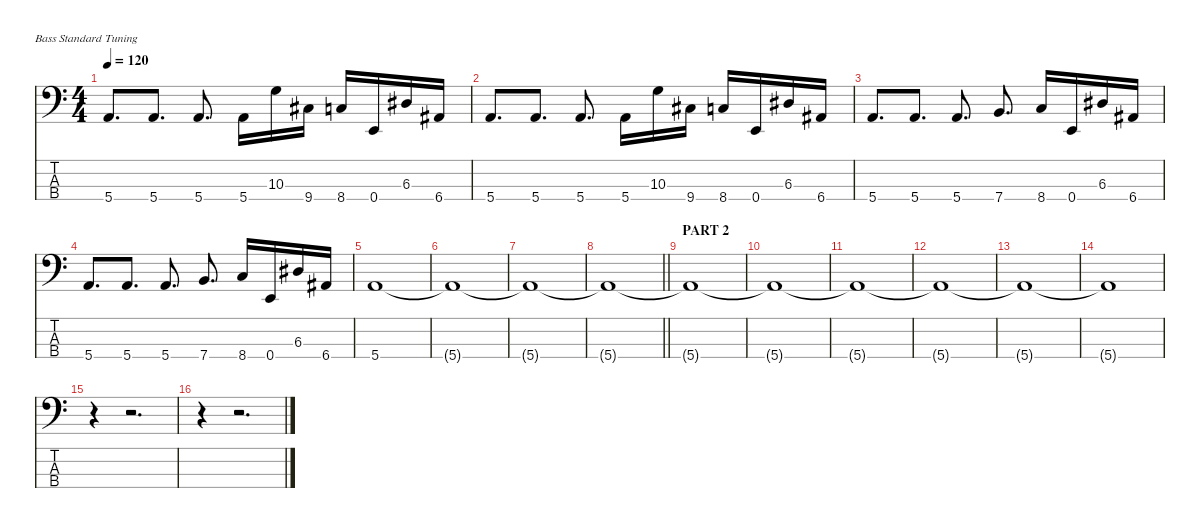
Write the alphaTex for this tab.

\defaultSystemsLayout 4
\hideDynamics
\bracketExtendMode nobrackets
\singleTrackTrackNamePolicy hidden
\multiTrackTrackNamePolicy hidden
\firstSystemTrackNameMode fullname
\firstSystemTrackNameOrientation horizontal
\otherSystemsTrackNameOrientation horizontal
\track ("Martin Mendez - Bass" "el.bs.") {instrument electricbassfinger}
\staff {score tabs}
\tuning (G2 D2 A1 E1)
\ts (4 4)
\tempo 120
\clef f4
\ks c
5.4.8{d dy ff beam Up} 5.4.8{d beam Up} 5.4.8{d beam Up} 5.4.16{beam Down} 10.3.16{dy f beam Down} 9.4{acc #}.16{beam Down} 8.4.16{dy ff beam Up} 0.4.16{beam Up} 6.3{acc #}.16{dy f beam Up} 6.4{acc #}.16{dy ff beam Up} |
5.4.8{d beam Up} 5.4.8{d beam Up} 5.4.8{d beam Up} 5.4.16{beam Down} 10.3.16{dy f beam Down} 9.4{acc #}.16{beam Down} 8.4.16{dy ff beam Up} 0.4.16{beam Up} 6.3{acc #}.16{dy f beam Up} 6.4{acc #}.16{dy ff beam Up} |
5.4.8{d beam Up} 5.4.8{d beam Up} 5.4.8{d beam Up} 7.4.8{d beam Up} 8.4.16{beam Up} 0.4.16{beam Up} 6.3{acc #}.16{dy f beam Up} 6.4{acc #}.16{dy ff beam Up} |
5.4.8{d beam Up} 5.4.8{d beam Up} 5.4.8{d beam Up} 7.4.8{d beam Up} 8.4.16{beam Up} 0.4.16{beam Up} 6.3{acc #}.16{dy f beam Up} 6.4{acc #}.16{dy ff beam Up} |
5.4.1{beam Up} |
5.4{t}.1{dy f beam Up} |
5.4{t}.1{beam Up} |
\barLineRight lightlight
5.4{t}.1{beam Up} |
\section ("" "PART 2")
5.4{t}.1{beam Up} |
5.4{t}.1{beam Up} |
5.4{t}.1{beam Up} |
5.4{t}.1{beam Up} |
5.4{t}.1{beam Up} |
5.4{t}.1{beam Up} |
r.4{beam Down} r.2{d beam Down} |
r.4{beam Down} r.2{d beam Down}
